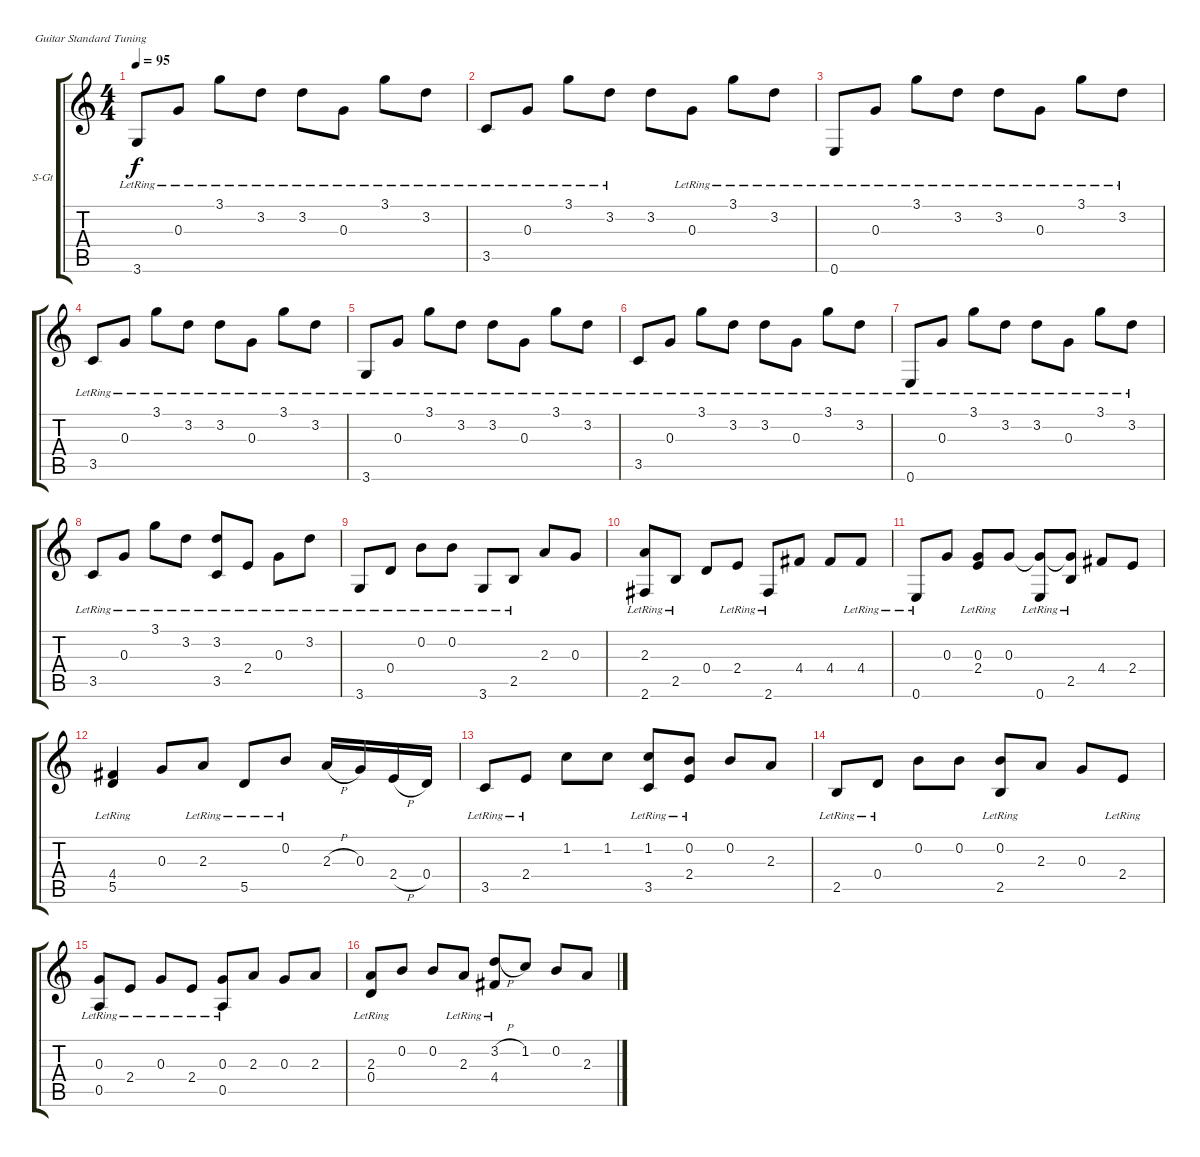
\bracketExtendMode groupsimilarinstruments
\firstSystemTrackNameOrientation horizontal
\otherSystemsTrackNameOrientation horizontal
\track ("µ²¥L" "S-Gt") {instrument acousticguitarsteel}
\staff {score tabs}
\tuning (E4 B3 G3 D3 A2 E2)
\ts (4 4)
\tempo 95
\clef g2
\ks c
3.6{lr}.8{dy f instrument acousticguitarsteel} 0.3{lr}.8 3.1{lr}.8 3.2{lr}.8 3.2{lr}.8 0.3{lr}.8 3.1{lr}.8 3.2{lr}.8 |
3.5{lr}.8 0.3{lr}.8 3.1{lr}.8 3.2{lr}.8 3.2.8 0.3{lr}.8 3.1{lr}.8 3.2{lr}.8 |
0.6{lr}.8 0.3{lr}.8 3.1{lr}.8 3.2{lr}.8 3.2{lr}.8 0.3{lr}.8 3.1{lr}.8 3.2{lr}.8 |
3.5{lr}.8 0.3{lr}.8 3.1{lr}.8 3.2{lr}.8 3.2{lr}.8 0.3{lr}.8 3.1{lr}.8 3.2{lr}.8 |
3.6{lr}.8 0.3{lr}.8 3.1{lr}.8 3.2{lr}.8 3.2{lr}.8 0.3{lr}.8 3.1{lr}.8 3.2{lr}.8 |
3.5{lr}.8 0.3{lr}.8 3.1{lr}.8 3.2{lr}.8 3.2{lr}.8 0.3{lr}.8 3.1{lr}.8 3.2{lr}.8 |
0.6{lr}.8 0.3{lr}.8 3.1{lr}.8 3.2{lr}.8 3.2{lr}.8 0.3{lr}.8 3.1{lr}.8 3.2{lr}.8 |
3.5{lr}.8 0.3{lr}.8 3.1{lr}.8 3.2{lr}.8 (3.2{lr} 3.5{lr}).8 2.4{lr}.8 0.3{lr}.8 3.2{lr}.8 |
3.6{lr}.8 0.4{lr}.8 0.2{lr}.8 0.2{lr}.8 3.6{lr}.8 2.5{lr}.8 2.3.8 0.3.8 |
(2.3{lr} 2.6{lr}).8 2.5{lr}.8 0.4.8 2.4{lr}.8 2.6{lr}.8 4.4.8 4.4.8 4.4{lr}.8 |
0.6{lr}.8 0.3.8 (0.3 2.4{lr}).8 0.3.8 (0.6{lr} 0.3{t}).8 (0.3{t} 2.5{lr}).8 4.4.8 2.4.8 |
(4.4{lr} 5.5{lr}).4 0.3.8 2.3{lr}.8 5.5{lr}.8 0.2{lr}.8 2.3{h}.16 0.3.16 2.4{h}.16 0.4.16 |
3.5{lr}.8 2.4{lr}.8 1.2.8 1.2.8 (1.2 3.5{lr}).8 (0.2 2.4{lr}).8 0.2.8 2.3.8 |
2.5{lr}.8 0.4{lr}.8 0.2.8 0.2.8 (0.2 2.5{lr}).8 2.3.8 0.3.8 2.4{lr}.8 |
(0.3{lr} 0.5{lr}).8 2.4{lr}.8 0.3{lr}.8 2.4{lr}.8 (0.3 0.5{lr}).8 2.3.8 0.3.8 2.3.8 |
(2.3{lr} 0.4{lr}).8 0.2.8 0.2.8 2.3{lr}.8 (3.2{h} 4.4{lr}).8 1.2.8 0.2.8 2.3.8
